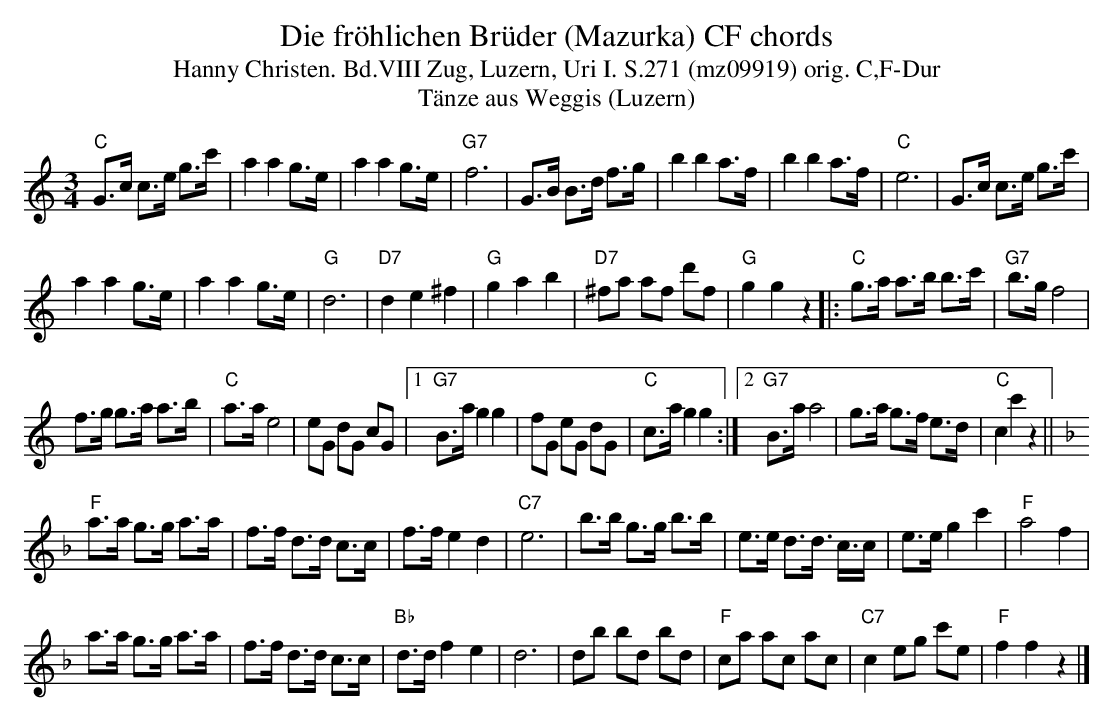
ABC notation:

X:1
T: Die fröhlichen Brüder (Mazurka) CF chords
T:Hanny Christen. Bd.VIII Zug, Luzern, Uri I. S.271 (mz09919) orig. C,F-Dur
T: T\"anze aus Weggis (Luzern)
M:3/4
L:1/8
K:C %%MIDI gchordon
"C"G>c c>e g>c' | a2a2 g>e | a2a2 g>e | "G7"f6 | G>B B>d f>g | b2b2 a>f | b2b2 a>f | "C"e6 | G>c c>e g>c' |
a2a2 g>e | a2a2 g>e | "G"d6 | "D7"d2e2^f2 | "G"g2a2b2 | "D7"^fa af d'f | "G"g2g2z2 |: "C"g>a a>b b>c' | "G7"b>g f4 |
f>g g>a a>b | "C"a>a e4 | eG dG cG |1 "G7"B>a g2g2 | fG eG dG | "C"c>a g2g2 :|2 "G7"B>a a4 | g>a g>f e>d | "C"c2c'2z2 || [K:F]
"F"a>a g>g a>a | f>f d>d c>c | f>f e2d2 | "C7"e6 | b>b g>g b>b | e>e d>d> c>c | e>e g2c'2 | "F"a4f2 |
a>a g>g a>a | f>f d>d c>c | "Bb"d>d f2e2 | d6 |  db bd bd | "F"ca ac ac | "C7"c2 eg c'e | "F"f2f2z2 |]
